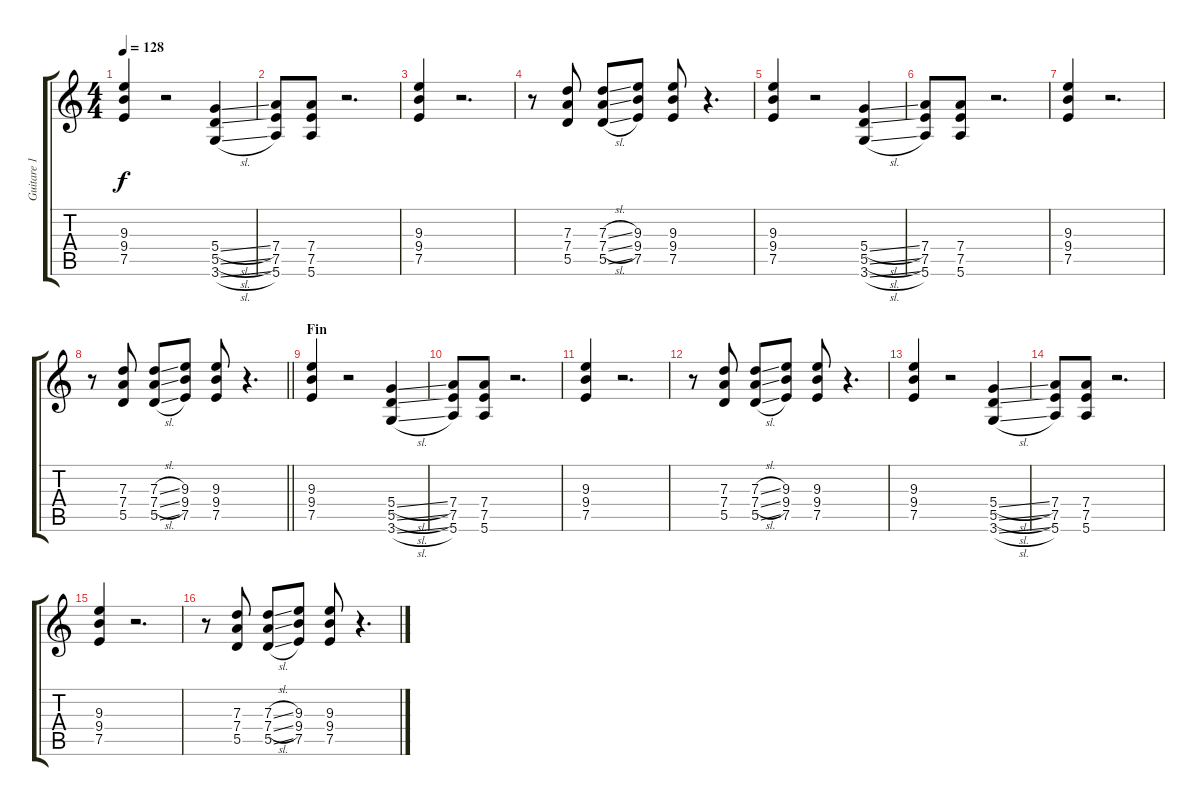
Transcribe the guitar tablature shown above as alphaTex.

\track ("Guitare 1" "Guitare 1") {instrument distortionguitar}
\staff {score tabs}
\tuning (E4 B3 G3 D3 A2 E2) {hide}
\ts (4 4)
\tempo 128
\clef g2
\ks c
(9.3 9.4 7.5).4{dy f} r.2 (5.4{sl} 5.5{sl} 3.6{sl}).4 |
(7.4 7.5 5.6).8 (7.4 7.5 5.6).8 r.2{d} |
(9.3 9.4 7.5).4 r.2{d} |
r.8 (7.3 7.4 5.5).8 (7.3{sl} 7.4{sl} 5.5{sl}).8 (9.3 9.4 7.5).8 (9.3 9.4 7.5).8 r.4{d} |
(9.3 9.4 7.5).4 r.2 (5.4{sl} 5.5{sl} 3.6{sl}).4 |
(7.4 7.5 5.6).8 (7.4 7.5 5.6).8 r.2{d} |
(9.3 9.4 7.5).4 r.2{d} |
\barLineRight lightlight
r.8 (7.3 7.4 5.5).8 (7.3{sl} 7.4{sl} 5.5{sl}).8 (9.3 9.4 7.5).8 (9.3 9.4 7.5).8 r.4{d} |
\section ("" "Fin")
(9.3 9.4 7.5).4 r.2 (5.4{sl} 5.5{sl} 3.6{sl}).4 |
(7.4 7.5 5.6).8 (7.4 7.5 5.6).8 r.2{d} |
(9.3 9.4 7.5).4 r.2{d} |
r.8 (7.3 7.4 5.5).8 (7.3{sl} 7.4{sl} 5.5{sl}).8 (9.3 9.4 7.5).8 (9.3 9.4 7.5).8 r.4{d} |
(9.3 9.4 7.5).4 r.2 (5.4{sl} 5.5{sl} 3.6{sl}).4 |
(7.4 7.5 5.6).8 (7.4 7.5 5.6).8 r.2{d} |
(9.3 9.4 7.5).4 r.2{d} |
r.8 (7.3 7.4 5.5).8 (7.3{sl} 7.4{sl} 5.5{sl}).8 (9.3 9.4 7.5).8 (9.3 9.4 7.5).8 r.4{d}
